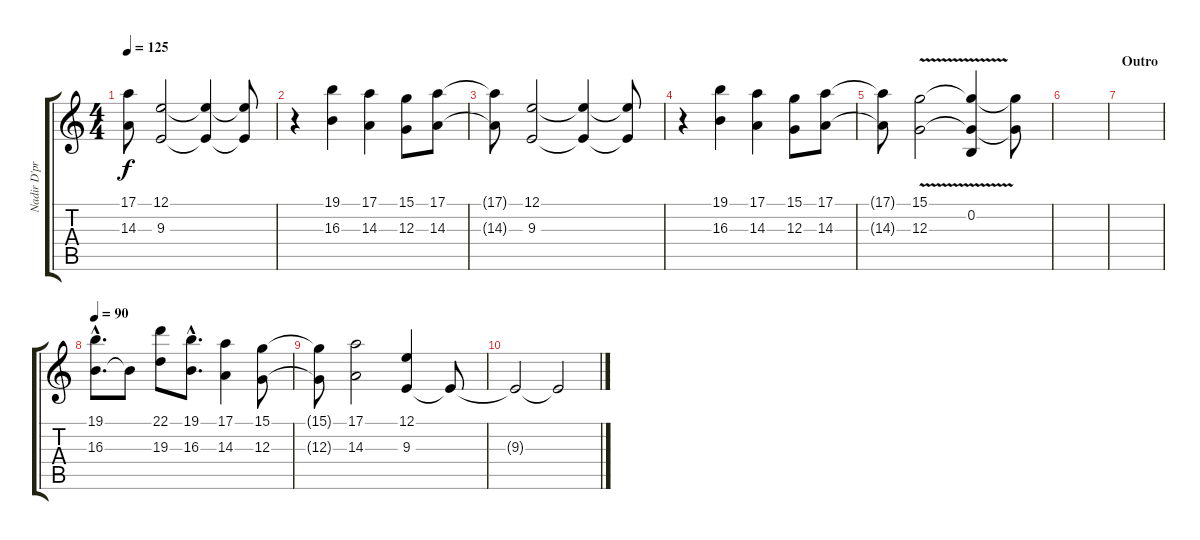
\track ("Nadir D'priest - Lead Vocals" "Nadir D'pr") {instrument stringensemble1}
\staff {score tabs}
\tuning (E4 B3 G3 D3 A2 E2) {hide}
\ts (4 4)
\tempo 125
\clef g2
\ks c
(17.1{t} 14.3{t}).8{dy f} (12.1 9.3).2 (12.1{t} 9.3{t}).4 (12.1{t} 9.3{t}).8 |
r.4 (19.1 16.3).4 (17.1 14.3).4 (15.1 12.3).8 (17.1 14.3).8 |
(17.1{t} 14.3{t}).8 (12.1 9.3).2 (12.1{t} 9.3{t}).4 (12.1{t} 9.3{t}).8 |
r.4 (19.1 16.3).4 (17.1 14.3).4 (15.1 12.3).8 (17.1 14.3).8 |
(17.1{t} 14.3{t}).8 (15.1{v} 12.3{v}).2 (15.1{t} 0.2 12.3{t}).4 (15.1{t} 12.3{t}).8 |
|
\section ("" "Outro")
|
\tempo 90
(19.1{hac} 16.3{hac}).8{d} 16.3{t}.8 (22.1 19.3).8 (19.1{hac} 16.3{hac}).8{d} (17.1 14.3).4 (15.1 12.3).8 |
(15.1{t} 12.3{t}).8 (17.1 14.3).2 (12.1 9.3).4 9.3{t}.8 |
9.3{t}.2 9.3{t}.2
